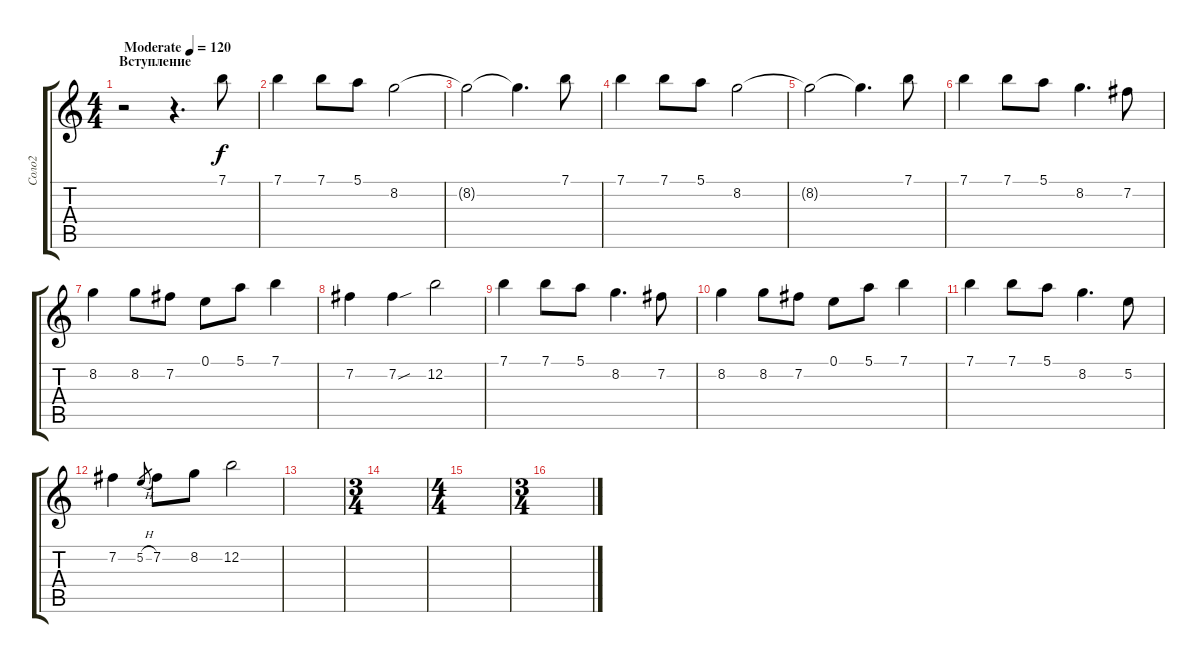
\track ("Соло2" "Соло2") {instrument acousticguitarsteel}
\staff {score tabs}
\tuning (E4 B3 G3 D3 A2 E2) {hide}
\ts (4 4)
\section ("" "Вступление")
\tempo (120 "Moderate")
\clef g2
\ks c
r.2{dy f instrument acousticguitarsteel} r.4{d} 7.1.8 |
7.1.4 7.1.8 5.1.8 8.2.2 |
8.2{t}.2 8.2{t}.4{d} 7.1.8 |
7.1.4 7.1.8 5.1.8 8.2.2 |
8.2{t}.2 8.2{t}.4{d} 7.1.8 |
7.1.4 7.1.8 5.1.8 8.2.4{d} 7.2.8 |
8.2.4 8.2.8 7.2.8 0.1.8 5.1.8 7.1.4 |
7.2.4 7.2{sou}.4 12.2.2 |
7.1.4 7.1.8 5.1.8 8.2.4{d} 7.2.8 |
8.2.4 8.2.8 7.2.8 0.1.8 5.1.8 7.1.4 |
7.1.4 7.1.8 5.1.8 8.2.4{d} 5.2.8 |
7.2.4 5.2{h}.8{gr} 7.2.8 8.2.8 12.2.2 |
|
\ts (3 4)
|
\ts (4 4)
|
\ts (3 4)
